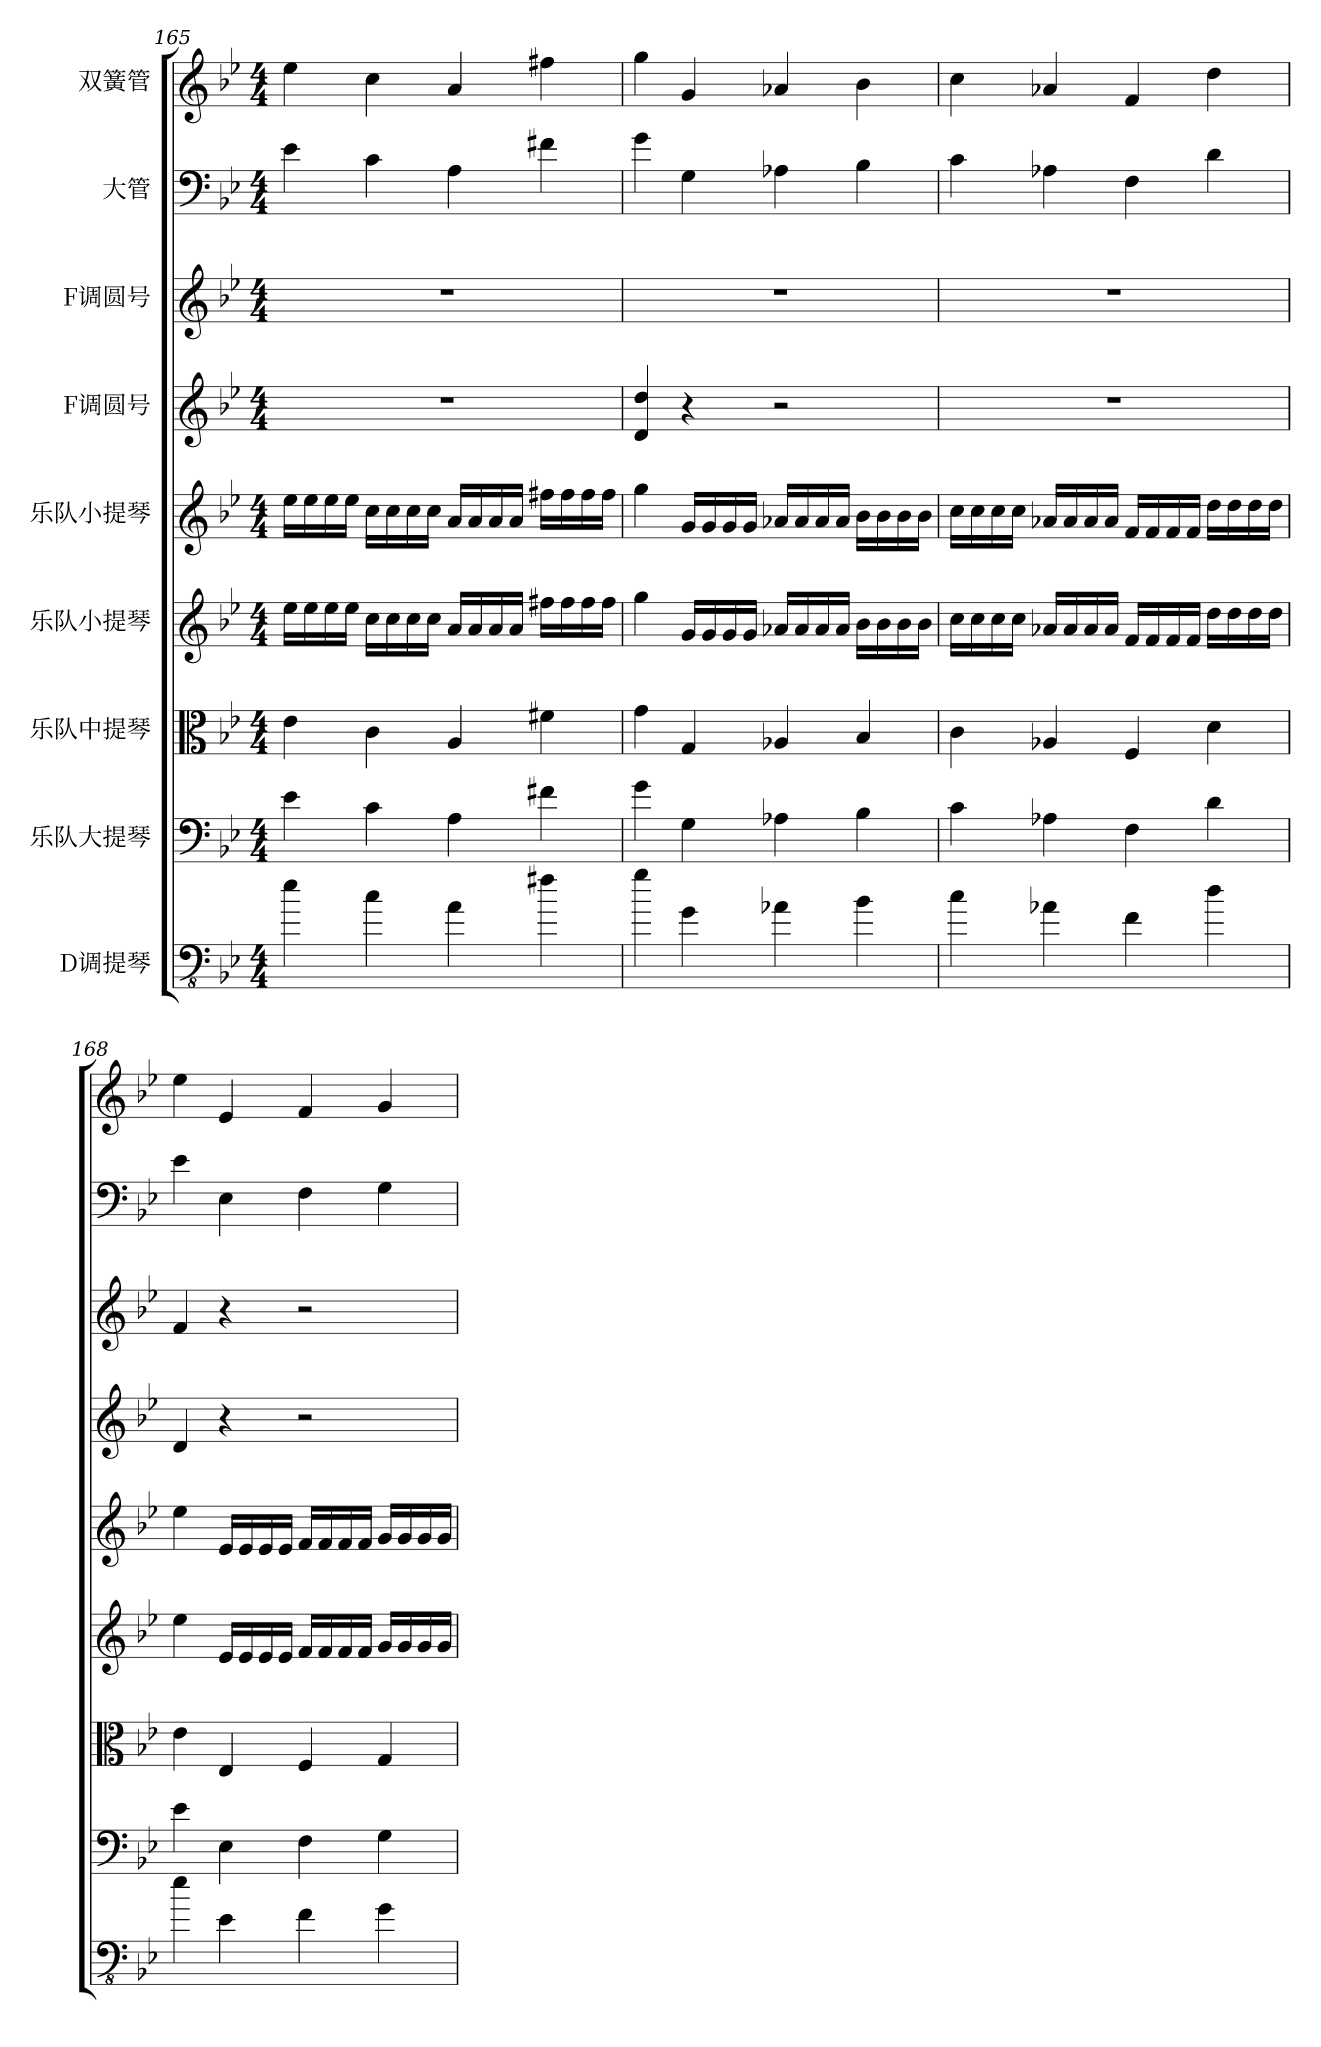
**kern	**kern	**kern	**kern	**kern	**kern	**kern	**kern	**kern
*part9	*part8	*part7	*part6	*part5	*part4	*part3	*part2	*part1
*staff9	*staff8	*staff7	*staff6	*staff5	*staff4	*staff3	*staff2	*staff1
*I"D调提琴	*I"乐队大提琴	*I"乐队中提琴	*I"乐队小提琴	*I"乐队小提琴	*I"F调圆号	*I"F调圆号	*I"大管	*I"双簧管
!!LO:PB:g=z
*clefFv4	*clefF4	*clefC3	*clefG2	*clefG2	*clefG2	*clefG2	*clefF4	*clefG2
*ITrd7c12	*	*	*	*	*ITrd4c7	*ITrd4c7	*	*
*k[b-e-]	*k[b-e-]	*k[b-e-]	*k[b-e-]	*k[b-e-]	*k[b-e-a-]	*k[b-e-a-]	*k[b-e-]	*k[b-e-]
*M4/4	*M4/4	*M4/4	*M4/4	*M4/4	*M4/4	*M4/4	*M4/4	*M4/4
=165	=165	=165	=165	=165	=165	=165	=165	=165
4E-\	4e-\	4e-\	16ee-\LL	16ee-\LL	1r	1r	4e-\	4ee-\
.	.	.	16ee-\	16ee-\	.	.	.	.
.	.	.	16ee-\	16ee-\	.	.	.	.
.	.	.	16ee-\JJ	16ee-\JJ	.	.	.	.
4C\	4c\	4c\	16cc\LL	16cc\LL	.	.	4c\	4cc\
.	.	.	16cc\	16cc\	.	.	.	.
.	.	.	16cc\	16cc\	.	.	.	.
.	.	.	16cc\JJ	16cc\JJ	.	.	.	.
4AA\	4A\	4A/	16a/LL	16a/LL	.	.	4A\	4a/
.	.	.	16a/	16a/	.	.	.	.
.	.	.	16a/	16a/	.	.	.	.
.	.	.	16a/JJ	16a/JJ	.	.	.	.
*	*	*	*	*	*	*	*	*MM149
4F#X\	4f#X\	4f#X\	16ff#X\LL	16ff#X\LL	.	.	4f#X\	4ff#X\
.	.	.	16ff#\	16ff#\	.	.	.	.
.	.	.	16ff#\	16ff#\	.	.	.	.
.	.	.	16ff#\JJ	16ff#\JJ	.	.	.	.
=166	=166	=166	=166	=166	=166	=166	=166	=166
*	*	*	*	*	*	*	*	*MM152
4G\	4g\	4g\	4gg\	4gg\	4G/ 4g/	1r	4g\	4gg\
4GG\	4G\	4G/	16g/LL	16g/LL	4r	.	4G\	4g/
.	.	.	16g/	16g/	.	.	.	.
.	.	.	16g/	16g/	.	.	.	.
.	.	.	16g/JJ	16g/JJ	.	.	.	.
4AA-X\	4A-X\	4A-X/	16a-X/LL	16a-X/LL	2r	.	4A-X\	4a-X/
.	.	.	16a-/	16a-/	.	.	.	.
.	.	.	16a-/	16a-/	.	.	.	.
.	.	.	16a-/JJ	16a-/JJ	.	.	.	.
4BB-\	4B-\	4B-/	16b-\LL	16b-\LL	.	.	4B-\	4b-\
.	.	.	16b-\	16b-\	.	.	.	.
.	.	.	16b-\	16b-\	.	.	.	.
.	.	.	16b-\JJ	16b-\JJ	.	.	.	.
!!LO:PB:g=z
=167	=167	=167	=167	=167	=167	=167	=167	=167
4C\	4c\	4c\	16cc\LL	16cc\LL	1r	1r	4c\	4cc\
.	.	.	16cc\	16cc\	.	.	.	.
.	.	.	16cc\	16cc\	.	.	.	.
.	.	.	16cc\JJ	16cc\JJ	.	.	.	.
4AA-X\	4A-X\	4A-X/	16a-X/LL	16a-X/LL	.	.	4A-X\	4a-X/
.	.	.	16a-/	16a-/	.	.	.	.
.	.	.	16a-/	16a-/	.	.	.	.
.	.	.	16a-/JJ	16a-/JJ	.	.	.	.
4FF\	4F\	4F/	16f/LL	16f/LL	.	.	4F\	4f/
.	.	.	16f/	16f/	.	.	.	.
.	.	.	16f/	16f/	.	.	.	.
.	.	.	16f/JJ	16f/JJ	.	.	.	.
4D\	4d\	4d\	16dd\LL	16dd\LL	.	.	4d\	4dd\
.	.	.	16dd\	16dd\	.	.	.	.
.	.	.	16dd\	16dd\	.	.	.	.
.	.	.	16dd\JJ	16dd\JJ	.	.	.	.
=168	=168	=168	=168	=168	=168	=168	=168	=168
4E-\	4e-\	4e-\	4ee-\	4ee-\	4G/	4B-/	4e-\	4ee-\
4EE-\	4E-\	4E-/	16e-/LL	16e-/LL	4r	4r	4E-\	4e-/
.	.	.	16e-/	16e-/	.	.	.	.
.	.	.	16e-/	16e-/	.	.	.	.
.	.	.	16e-/JJ	16e-/JJ	.	.	.	.
4FF\	4F\	4F/	16f/LL	16f/LL	2r	2r	4F\	4f/
.	.	.	16f/	16f/	.	.	.	.
.	.	.	16f/	16f/	.	.	.	.
.	.	.	16f/JJ	16f/JJ	.	.	.	.
4GG\	4G\	4G/	16g/LL	16g/LL	.	.	4G\	4g/
.	.	.	16g/	16g/	.	.	.	.
.	.	.	16g/	16g/	.	.	.	.
.	.	.	16g/JJ	16g/JJ	.	.	.	.
=	=	=	=	=	=	=	=	=
*-	*-	*-	*-	*-	*-	*-	*-	*-
